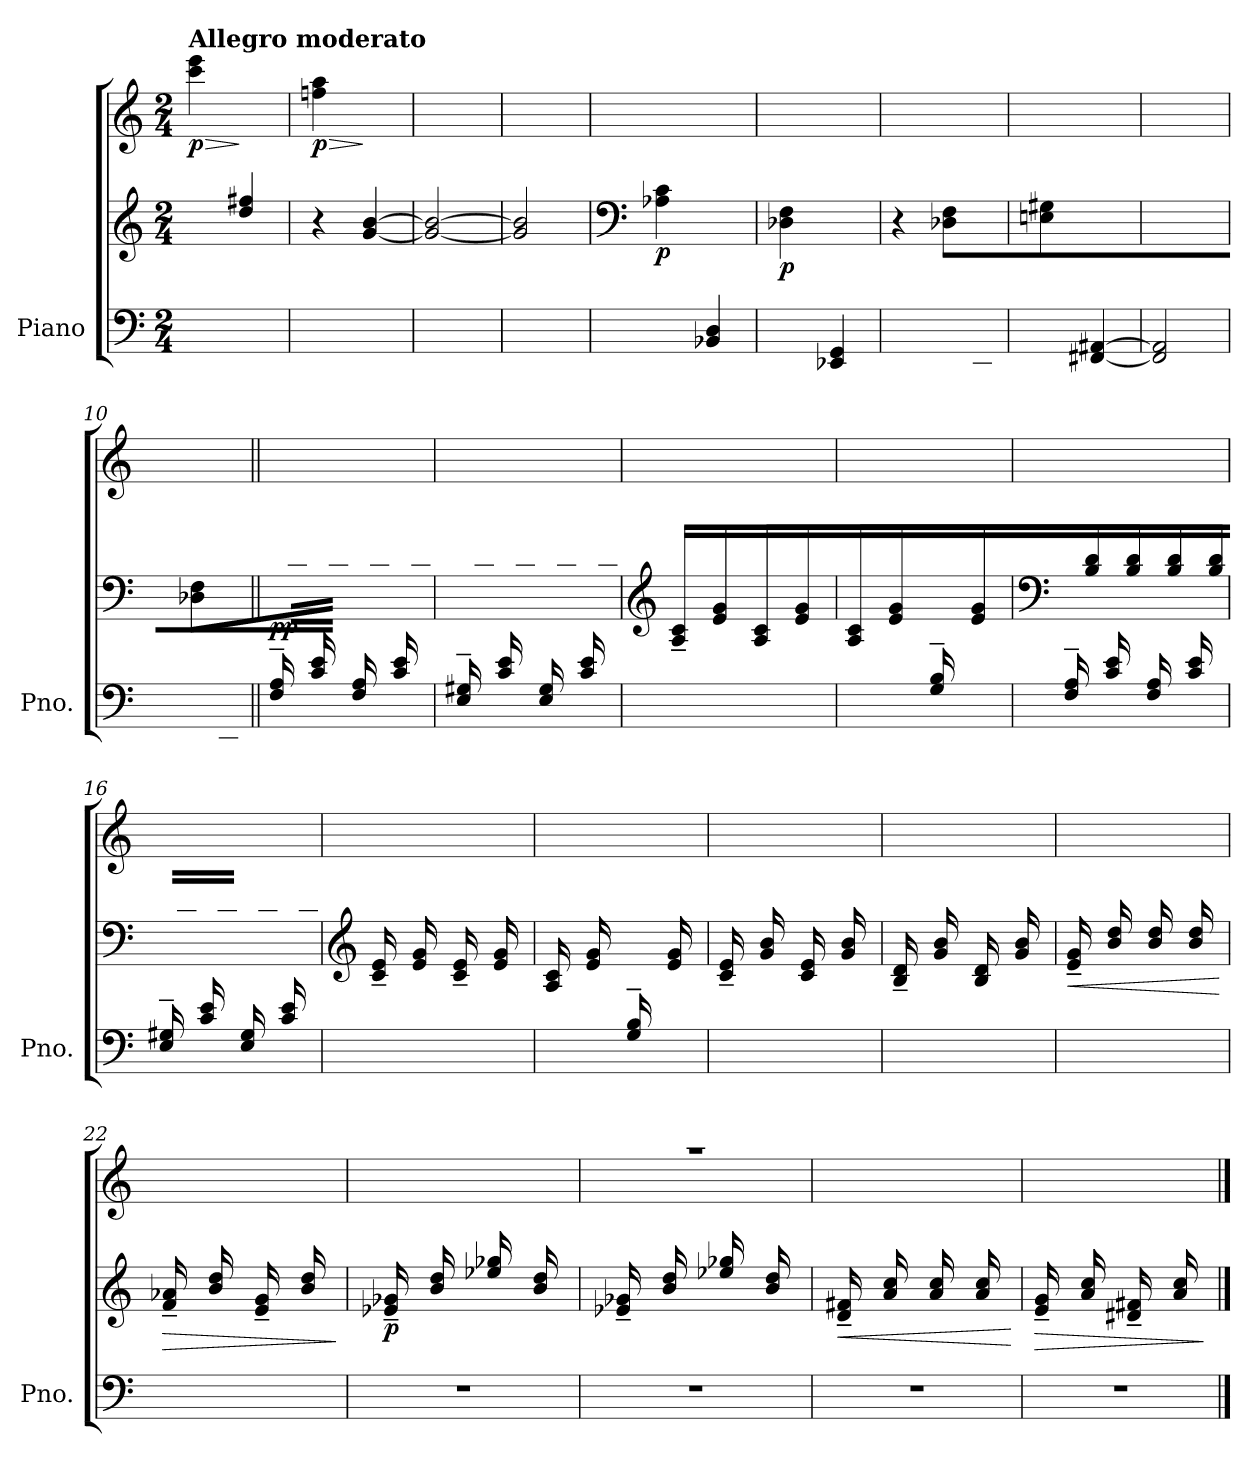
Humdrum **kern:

**kern	**kern	**kern	**dynam
*part1	*part1	*part1	*part1
*staff3	*staff2	*staff1	*staff1/2/3
*I"Piano	*	*	*
*I'Pno.	*	*	*
*clefF4	*clefG2	*clefG2	*
*k[]	*k[]	*k[]	*
*M2/4	*M2/4	*M2/4	*
=1	=1	=1	=1
!	!	!LO:TX:a:B:t=Allegro moderato	!
!	!	!	!LO:HP:b
!	!	!	!LO:DY:n=1:b
2ryy	4ryy	(>4ccc\ 4eee\	> p
.	4dd/ 4ff#X/)	4ryy	]
=2	=2	=2	=2
!	!	!	!LO:HP:b
!	!	!	!LO:DY:n=1:b
2ryy	4r	(>4ffn\ 4aa\	> p
.	[4g/ [4b/)	4ryy	]
=3	=3	=3	=3
2ryy	2g/_ 2b/_	2ryy	.
=4	=4	=4	=4
2ryy	2g/] 2b/]	2ryy	.
=5	=5	=5	=5
*	*clefF4	*	*
!	!	!	!LO:DY:b=2
4ryy	4A-X\ 4c\	2ryy	p
4BB-X/ 4D/	4ryy	.	.
=6	=6	=6	=6
!	!	!	!LO:DY:b=2
4ryy	4D-X\ 4F\	2ryy	p
4EE-X/ 4GG/	4ryy	.	.
!!LO:LB:g=z
=7	=7	=7	=7
*^	*	*	*
4.ryy	4ryy	4r	2ryy	.
.	8ryy	8D-X\ 8F\L	.	.
8EE-X/ 8GG/J	8ryy	8ryy	.	.
*v	*v	*	*	*
=8	=8	=8	=8
4ryy	4En\ 4G#X\	2ryy	.
[4FF#X/ [4AA#X/	4ryy	.	.
=9	=9	=9	=9
2FF#/] 2AA#/]	2ryy	2ryy	.
=10	=10	=10	=10
*^	*	*	*
4.ryy	4ryy	4ryy	2ryy	.
.	4ryy	8D-X\ 8F\L	.	.
8EE-X/ 8GG/J	.	8ryy	.	.
=11||	=11||	=11||	=11||	=11||
*	*	*	*MM140	*
!	!	!	!	!LO:DY:b=2
16F/~ 16A/~LL	2ryy	16ryy	2ryy	pp
16ryy	.	16B\ 16d\	.	.
16c/ 16e/	.	16ryy	.	.
16ryy	.	16B\ 16d\JJ	.	.
16F/ 16A/LL	.	16ryy	.	.
16ryy	.	16B\ 16d\	.	.
16c/ 16e/	.	16ryy	.	.
16ryy	.	16B\ 16d\JJ	.	.
=12	=12	=12	=12	=12
16E/~ 16G#X/~LL	2ryy	16ryy	2ryy	.
16ryy	.	16B\ 16d\	.	.
16c/ 16e/	.	16ryy	.	.
16ryy	.	16B\ 16d\JJ	.	.
16E/ 16G#/LL	.	16ryy	.	.
16ryy	.	16B\ 16d\	.	.
16c/ 16e/	.	16ryy	.	.
16ryy	.	16B\ 16d\JJ	.	.
*v	*v	*	*	*
!!LO:LB:g=z
=13	=13	=13	=13
*	*clefG2	*	*
*	*	*^	*
2ryy	16A/~ 16c/~LL	2ryy	16ryy	.
.	16ryy	.	16d\ 16f\	.
.	16e/ 16g/	.	16ryy	.
.	16ryy	.	16d\ 16f\JJ	.
.	16A/ 16c/LL	.	16ryy	.
.	16ryy	.	16d\ 16f\	.
.	16e/ 16g/	.	16ryy	.
.	16ryy	.	16d\ 16f\JJ	.
=14	=14	=14	=14	=14
*^	*	*	*	*
4ryy	2ryy	16A/ 16c/LL	2ryy	16ryy	.
.	.	16ryy	.	16d\ 16f\	.
.	.	16e/ 16g/	.	16ryy	.
.	.	8.ryy	.	16d\ 16f\JJ	.
16G/~ 16B/~LL	.	.	.	16ryy	.
8.ryy	.	.	.	16d\ 16f\	.
.	.	16e/ 16g/	.	16ryy	.
.	.	16ryy	.	16d\ 16f\JJ	.
*	*	*	*v	*v	*
=15	=15	=15	=15	=15
*	*	*clefF4	*	*
16F/~ 16A/~LL	2ryy	16ryy	2ryy	.
16ryy	.	16B\ 16d\	.	.
16c/ 16e/	.	16ryy	.	.
16ryy	.	16B\ 16d\JJ	.	.
16F/ 16A/LL	.	16ryy	.	.
16ryy	.	16B\ 16d\	.	.
16c/ 16e/	.	16ryy	.	.
16ryy	.	16B\ 16d\JJ	.	.
=16	=16	=16	=16	=16
16E/~ 16G#X/~LL	2ryy	16ryy	2ryy	.
16ryy	.	16B\ 16d\	.	.
16c/ 16e/	.	16ryy	.	.
16ryy	.	16B\ 16d\JJ	.	.
16E/ 16G#/LL	.	16ryy	.	.
16ryy	.	16B\ 16d\	.	.
16c/ 16e/	.	16ryy	.	.
16ryy	.	16B\ 16d\JJ	.	.
*v	*v	*	*	*
=17	=17	=17	=17
*	*clefG2	*	*
*	*	*^	*
2ryy	16c/~ 16e/~LL	2ryy	16ryy	.
.	16ryy	.	16d\ 16f\	.
.	16e/ 16g/	.	16ryy	.
.	16ryy	.	16d\ 16f\JJ	.
.	16c/~ 16e/~LL	.	16ryy	.
.	16ryy	.	16d\ 16f\	.
.	16e/ 16g/	.	16ryy	.
.	16ryy	.	16d\ 16f\JJ	.
!!LO:LB:g=z	!!
=18	=18	=18	=18	=18
*^	*	*	*	*
4ryy	2ryy	16A/ 16c/LL	2ryy	16ryy	.
.	.	16ryy	.	16d\ 16f\	.
.	.	16e/ 16g/	.	16ryy	.
.	.	8.ryy	.	16d\ 16f\JJ	.
16G/~ 16B/~LL	.	.	.	16ryy	.
8.ryy	.	.	.	16d\ 16f\	.
.	.	16e/ 16g/	.	16ryy	.
.	.	16ryy	.	16d\ 16f\JJ	.
*v	*v	*	*	*	*
=19	=19	=19	=19	=19
2ryy	16c/~ 16e/~LL	2ryy	16ryy	.
.	16ryy	.	16f\ 16a\	.
.	16g/ 16b/	.	16ryy	.
.	16ryy	.	16f\ 16a\JJ	.
.	16c/ 16e/LL	.	16ryy	.
.	16ryy	.	16f\ 16a\	.
.	16g/ 16b/	.	16ryy	.
.	16ryy	.	16f\ 16a\JJ	.
=20	=20	=20	=20	=20
2ryy	16B/~ 16d/~LL	2ryy	16ryy	.
.	16ryy	.	16f\ 16a\	.
.	16g/ 16b/	.	16ryy	.
.	16ryy	.	16f\ 16a\JJ	.
.	16B/ 16d/LL	.	16ryy	.
.	16ryy	.	16f\ 16a\	.
.	16g/ 16b/	.	16ryy	.
.	16ryy	.	16f\ 16a\JJ	.
=21	=21	=21	=21	=21
!	!	!	!	!LO:HP:b=2
2ryy	16e/~ 16g/~LL	2ryy	16ryy	<
.	16ryy	.	16a\ 16cc\	.
.	16b/ 16dd/	.	16ryy	.
.	16ryy	.	16a\ 16cc\JJ	.
.	16b/ 16dd/LL	.	16ryy	.
.	16ryy	.	16a\ 16cc\	.
.	16b/ 16dd/	.	16ryy	.
.	16ryy	.	16a\ 16cc\JJ	.
*	*	*v	*v	*
.	.	.	[
=22	=22	=22	=22
!	!	!	!LO:HP:b=2
*	*	*^	*
2ryy	16f/~ 16a-X/~LL	2ryy	16ryy	>
.	16ryy	.	16an\ 16cc\	.
.	16b/ 16dd/	.	16ryy	.
.	16ryy	.	16a\ 16cc\JJ	.
.	16e/~ 16g/~LL	.	16ryy	.
.	16ryy	.	16a\ 16cc\	.
.	16b/ 16dd/	.	16ryy	.
.	16ryy	.	16a\ 16cc\JJ	.
*	*	*v	*v	*
.	.	.	]
!!LO:PB:g=z
=23	=23	=23	=23
*	*	*^	*
!	!	!	!	!LO:DY:b=2
2r	16e-X/~ 16g-X/~LL	2ryy	16ryy	p
.	16ryy	.	16a\ 16cc\	.
.	16b/ 16dd/	.	16ryy	.
.	16ryy	.	16a\ 16cc\JJ	.
.	16ee-X/ 16gg-X/LL	.	16ryy	.
.	16ryy	.	16a\ 16cc\	.
.	16b/ 16dd/	.	16ryy	.
.	16ryy	.	16a\ 16cc\JJ	.
=24	=24	=24	=24	=24
2r	16e-X/~ 16g-X/~LL	2r	16ryy	.
.	16ryy	.	16a\ 16cc\	.
.	16b/ 16dd/	.	16ryy	.
.	16ryy	.	16a\ 16cc\JJ	.
.	16ee-X/ 16gg-X/LL	.	16ryy	.
.	16ryy	.	16a\ 16cc\	.
.	16b/ 16dd/	.	16ryy	.
.	16ryy	.	16a\ 16cc\JJ	.
=25	=25	=25	=25	=25
!	!	!	!	!LO:HP:b=2
2r	16d/~ 16f#X/~LL	2ryy	16ryy	<
.	16ryy	.	16gn\ 16b\	.
.	16a/ 16cc/	.	16ryy	.
.	16ryy	.	16g\ 16b\JJ	.
.	16a/ 16cc/LL	.	16ryy	.
.	16ryy	.	16g\ 16b\	.
.	16a/ 16cc/	.	16ryy	.
.	16ryy	.	16g\ 16b\JJ	.
*	*	*v	*v	*
.	.	.	[
=26	=26	=26	=26
!	!	!	!LO:HP:b=2
*	*	*^	*
2r	16e/~ 16g/~LL	2ryy	16ryy	>
.	16ryy	.	16g\ 16b\	.
.	16a/ 16cc/	.	16ryy	.
.	16ryy	.	16g\ 16b\JJ	.
.	16d#X/~ 16f#X/~LL	.	16ryy	.
.	16ryy	.	16g\ 16b\	.
.	16a/ 16cc/	.	16ryy	.
.	16ryy	.	16g\ 16b\JJ	.
*	*	*v	*v	*
.	.	.	]
==	==	==	==
*-	*-	*-	*-
